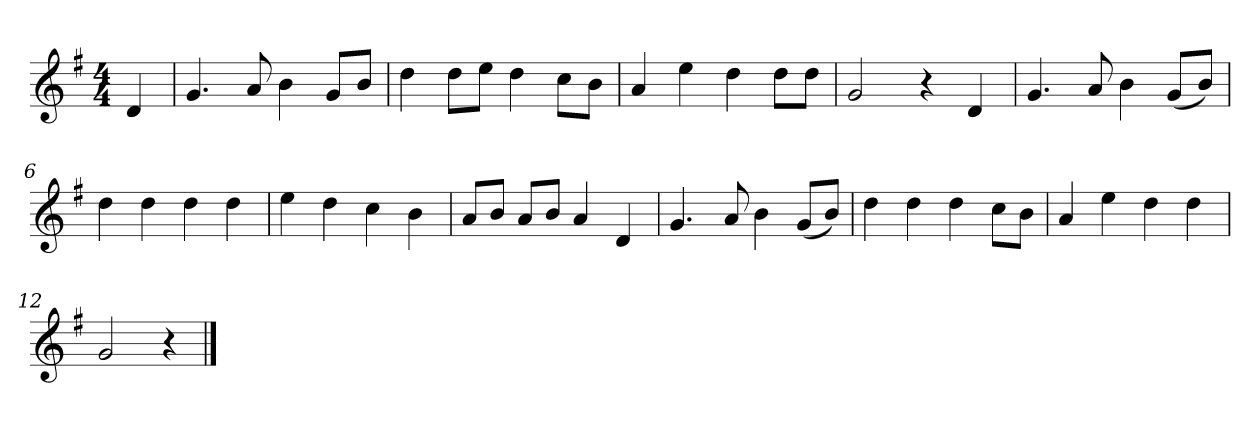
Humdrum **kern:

**kern
*part1
*staff1
*k[f#]
*M4/4
*MM120
=
4d
=1
4.g
8a
4b
8gL
8bJ
=2
4dd
8ddL
8eeJ
4dd
8ccL
8bJ
=3
4a
4ee
4dd
8ddL
8ddJ
=4
2g
4r
4d
=5
4.g
8a
4b
(8gL
8bJ)
=6
4dd
4dd
4dd
4dd
=7
4ee
4dd
4cc
4b
=8
8aL
8bJ
8aL
8bJ
4a
4d
=9
4.g
8a
4b
(8gL
8bJ)
=10
4dd
4dd
4dd
8ccL
8bJ
=11
4a
4ee
4dd
4dd
=12
2g
4r
==
*-
